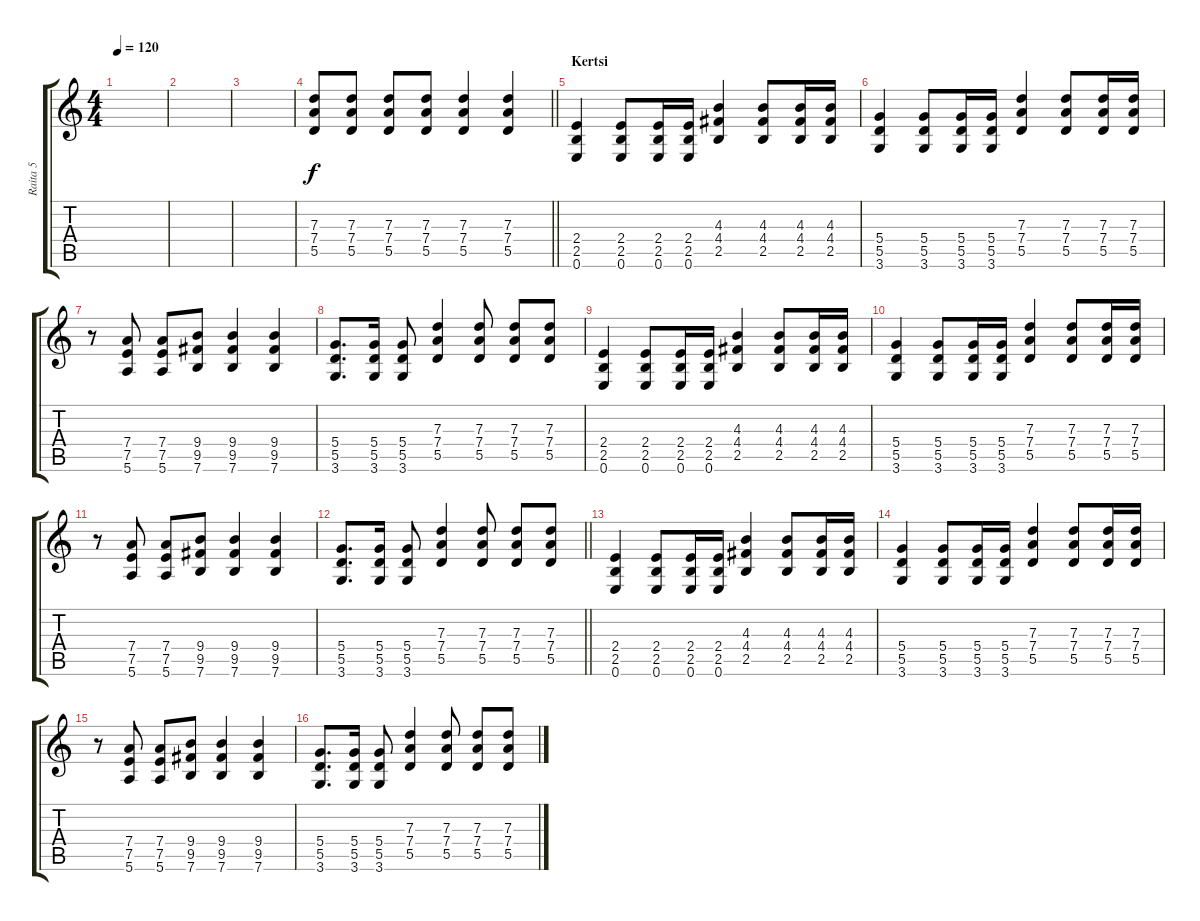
\track ("Raita 5" "Raita 5") {instrument overdrivenguitar}
\staff {score tabs}
\tuning (E4 B3 G3 D3 A2 E2) {hide}
\ts (4 4)
\tempo 120
\clef g2
\ks c
|
|
|
\barLineRight lightlight
(7.3 7.4 5.5).8 (7.3 7.4 5.5).8 (7.3 7.4 5.5).8 (7.3 7.4 5.5).8 (7.3 7.4 5.5).4 (7.3 7.4 5.5).4 |
\section ("" "Kertsi")
(2.4 2.5 0.6).4 (2.4 2.5 0.6).8 (2.4 2.5 0.6).16 (2.4 2.5 0.6).16 (4.3 4.4 2.5).4 (4.3 4.4 2.5).8 (4.3 4.4 2.5).16 (4.3 4.4 2.5).16 |
(5.4 5.5 3.6).4 (5.4 5.5 3.6).8 (5.4 5.5 3.6).16 (5.4 5.5 3.6).16 (7.3 7.4 5.5).4 (7.3 7.4 5.5).8 (7.3 7.4 5.5).16 (7.3 7.4 5.5).16 |
r.8 (7.4 7.5 5.6).8 (7.4 7.5 5.6).8 (9.4 9.5 7.6).8 (9.4 9.5 7.6).4 (9.4 9.5 7.6).4 |
(5.4 5.5 3.6).8{d} (5.4 5.5 3.6).16 (5.4 5.5 3.6).8 (7.3 7.4 5.5).4 (7.3 7.4 5.5).8 (7.3 7.4 5.5).8 (7.3 7.4 5.5).8 |
(2.4 2.5 0.6).4 (2.4 2.5 0.6).8 (2.4 2.5 0.6).16 (2.4 2.5 0.6).16 (4.3 4.4 2.5).4 (4.3 4.4 2.5).8 (4.3 4.4 2.5).16 (4.3 4.4 2.5).16 |
(5.4 5.5 3.6).4 (5.4 5.5 3.6).8 (5.4 5.5 3.6).16 (5.4 5.5 3.6).16 (7.3 7.4 5.5).4 (7.3 7.4 5.5).8 (7.3 7.4 5.5).16 (7.3 7.4 5.5).16 |
r.8 (7.4 7.5 5.6).8 (7.4 7.5 5.6).8 (9.4 9.5 7.6).8 (9.4 9.5 7.6).4 (9.4 9.5 7.6).4 |
\barLineRight lightlight
(5.4 5.5 3.6).8{d} (5.4 5.5 3.6).16 (5.4 5.5 3.6).8 (7.3 7.4 5.5).4 (7.3 7.4 5.5).8 (7.3 7.4 5.5).8 (7.3 7.4 5.5).8 |
(2.4 2.5 0.6).4 (2.4 2.5 0.6).8 (2.4 2.5 0.6).16 (2.4 2.5 0.6).16 (4.3 4.4 2.5).4 (4.3 4.4 2.5).8 (4.3 4.4 2.5).16 (4.3 4.4 2.5).16 |
(5.4 5.5 3.6).4 (5.4 5.5 3.6).8 (5.4 5.5 3.6).16 (5.4 5.5 3.6).16 (7.3 7.4 5.5).4 (7.3 7.4 5.5).8 (7.3 7.4 5.5).16 (7.3 7.4 5.5).16 |
r.8 (7.4 7.5 5.6).8 (7.4 7.5 5.6).8 (9.4 9.5 7.6).8 (9.4 9.5 7.6).4 (9.4 9.5 7.6).4 |
(5.4 5.5 3.6).8{d} (5.4 5.5 3.6).16 (5.4 5.5 3.6).8 (7.3 7.4 5.5).4 (7.3 7.4 5.5).8 (7.3 7.4 5.5).8 (7.3 7.4 5.5).8
